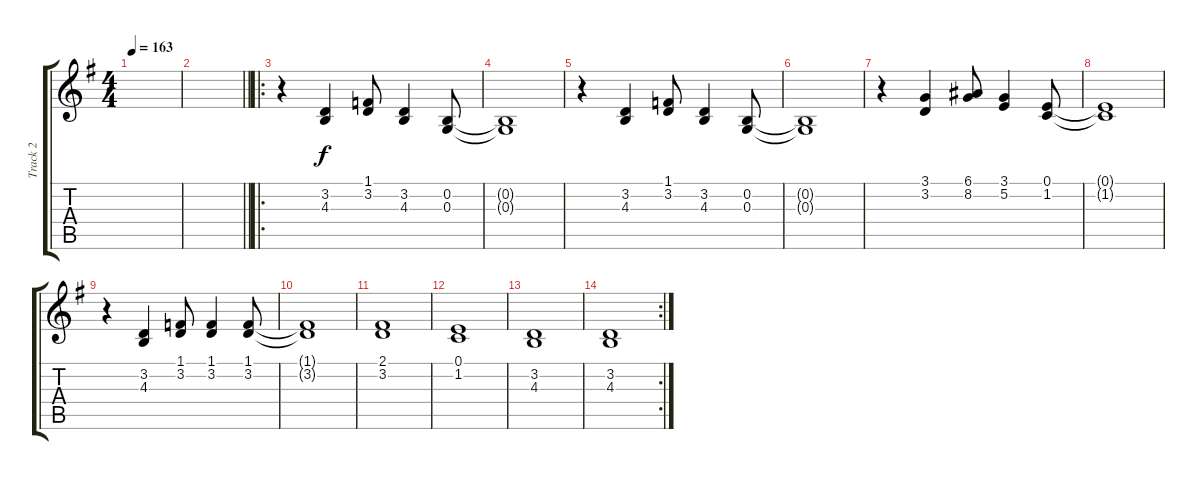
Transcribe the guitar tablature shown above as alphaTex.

\track ("Track 2" "Track 2") {instrument altosax}
\staff {score tabs}
\tuning (E4 B3 G3 D3 A2 E2) {hide}
\ts (4 4)
\tempo 163
\clef g2
\ks g
|
\barLineRight lightlight
|
\ro
r.4 (3.2 4.3).4 (1.1 3.2).8 (3.2 4.3).4 (0.2 0.3).8 |
(0.2{t} 0.3{t}).1 |
r.4 (3.2 4.3).4 (1.1 3.2).8 (3.2 4.3).4 (0.2 0.3).8 |
(0.2{t} 0.3{t}).1 |
r.4 (3.1 3.2).4 (6.1 8.2).8 (3.1 5.2).4 (0.1 1.2).8 |
(0.1{t} 1.2{t}).1 |
r.4 (3.2 4.3).4 (1.1 3.2).8 (1.1 3.2).4 (1.1 3.2).8 |
(1.1{t} 3.2{t}).1 |
(2.1 3.2).1 |
(0.1 1.2).1 |
(3.2 4.3).1 |
\rc 2
(3.2 4.3).1
